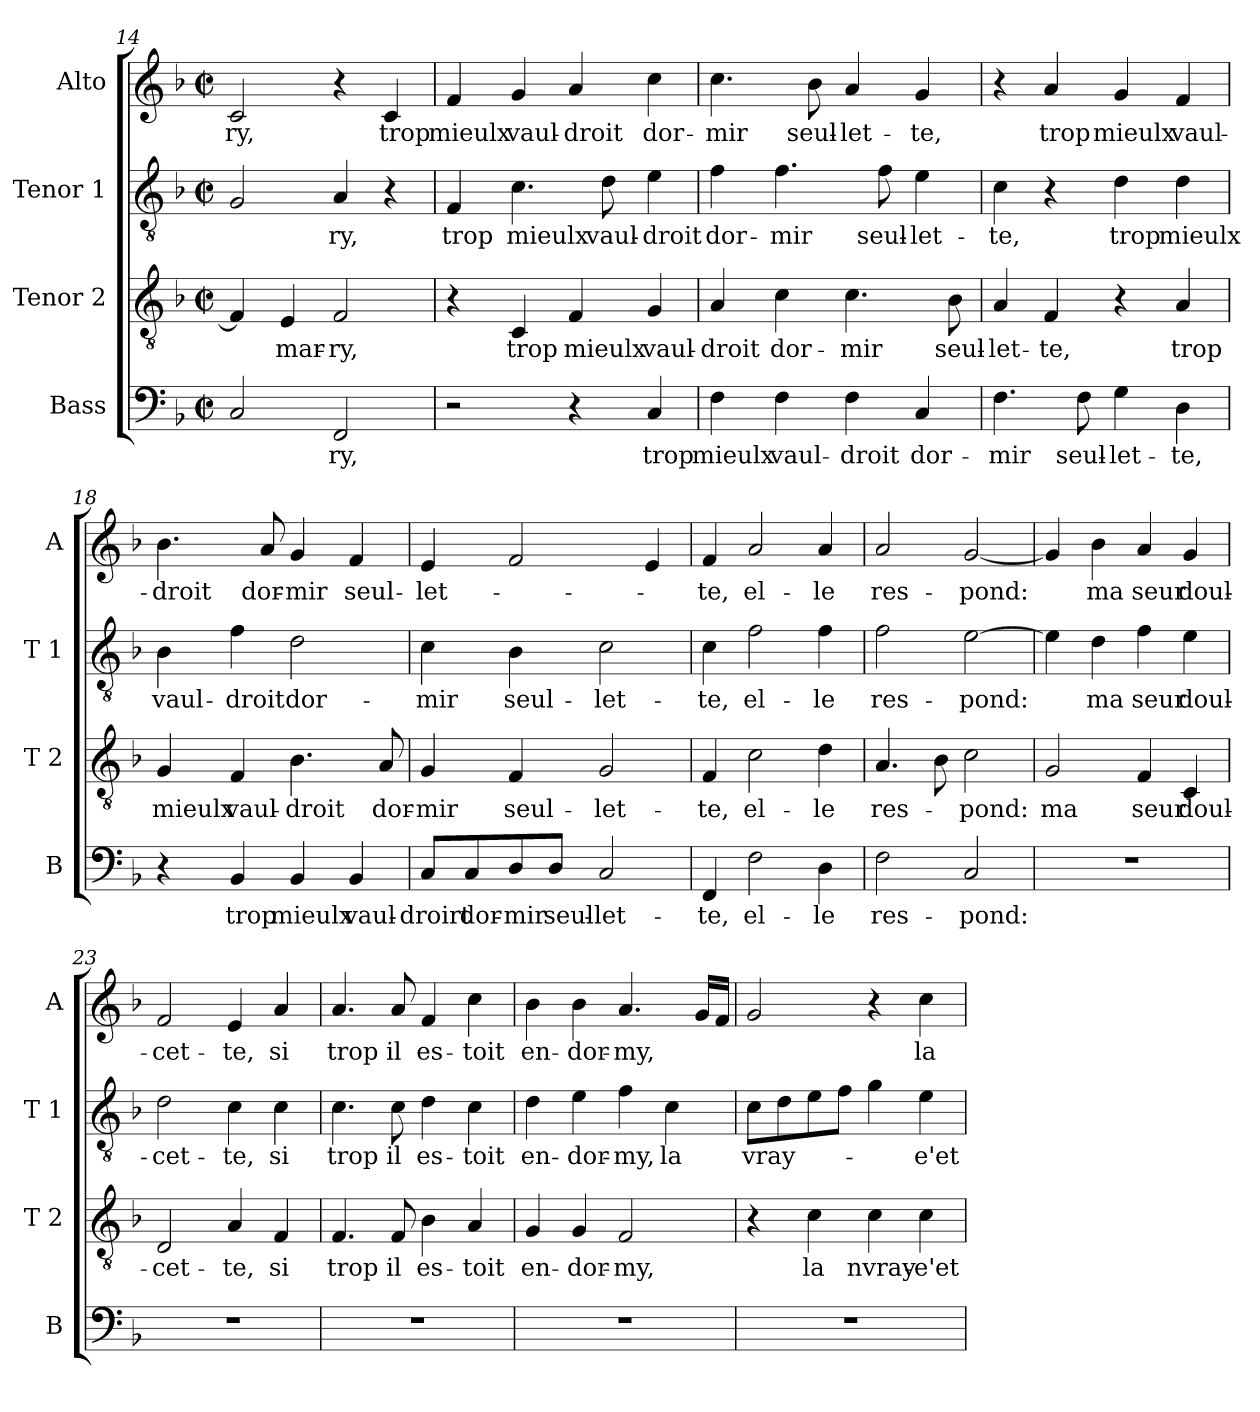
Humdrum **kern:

**kern	**text	**kern	**text	**kern	**text	**kern	**text
*part4	*part4	*part3	*part3	*part2	*part2	*part1	*part1
*staff4	*staff4	*staff3	*staff3	*staff2	*staff2	*staff1	*staff1
*I"Bass	*	*I"Tenor 2	*	*I"Tenor 1	*	*I"Alto	*
*I'B	*	*I'T 2	*	*I'T 1	*	*I'A	*
*clefF4	*	*clefGv2	*	*clefGv2	*	*clefG2	*
*k[b-]	*	*k[b-]	*	*k[b-]	*	*k[b-]	*
*F:	*	*F:	*	*F:	*	*F:	*
*M2/2	*	*M2/2	*	*M2/2	*	*M2/2	*
*met(c|)	*	*met(c|)	*	*met(c|)	*	*met(c|)	*
=14	=14	=14	=14	=14	=14	=14	=14
!	!	!	!	!	!	!	!LO:LY:b
2C/	.	4F/]	.	2G/	.	2c/	-ry,
!	!	!	!LO:LY:b	!	!	!	!
.	.	4E/	mar-	.	.	.	.
!	!LO:LY:b	!	!LO:LY:b	!	!LO:LY:b	!	!
2FF/	-ry,	2F/	-ry,	4A/	-ry,	4r	.
!	!	!	!	!	!	!	!LO:LY:b
.	.	.	.	4r	.	4c/	trop
!!LO:LB:g=z
=15	=15	=15	=15	=15	=15	=15	=15
!	!	!	!	!	!LO:LY:b	!	!LO:LY:b
2r	.	4r	.	4F/	trop	4f/	mieulx
!	!	!	!LO:LY:b	!	!LO:LY:b	!	!LO:LY:b
.	.	4C/	trop	4.c\	mieulx	4g/	vaul-
!	!	!	!LO:LY:b	!	!	!	!LO:LY:b
4r	.	4F/	mieulx	.	.	4a/	-droit
!	!	!	!	!	!LO:LY:b	!	!
.	.	.	.	8d\	vaul-	.	.
!	!LO:LY:b	!	!LO:LY:b	!	!LO:LY:b	!	!LO:LY:b
4C/	trop	4G/	vaul-	4e\	-droit	4cc\	dor-
=16	=16	=16	=16	=16	=16	=16	=16
!	!LO:LY:b	!	!LO:LY:b	!	!LO:LY:b	!	!LO:LY:b
4F\	mieulx	4A/	-droit	4f\	dor-	4.cc\	-mir
!	!LO:LY:b	!	!LO:LY:b	!	!LO:LY:b	!	!
4F\	vaul-	4c\	dor-	4.f\	-mir	.	.
!	!	!	!	!	!	!	!LO:LY:b
.	.	.	.	.	.	8b-\	seul-
!	!LO:LY:b	!	!LO:LY:b	!	!	!	!LO:LY:b
4F\	-droit	4.c\	-mir	.	.	4a/	-let-
!	!	!	!	!	!LO:LY:b	!	!
.	.	.	.	8f\	seul-	.	.
!	!LO:LY:b	!	!	!	!LO:LY:b	!	!LO:LY:b
4C/	dor-	.	.	4e\	-let-	4g/	-te,
!	!	!	!LO:LY:b	!	!	!	!
.	.	8B-\	seul-	.	.	.	.
=17	=17	=17	=17	=17	=17	=17	=17
!	!LO:LY:b	!	!LO:LY:b	!	!LO:LY:b	!	!
4.F\	-mir	4A/	-let-	4c\	-te,	4r	.
!	!	!	!LO:LY:b	!	!	!	!LO:LY:b
.	.	4F/	-te,	4r	.	4a/	trop
!	!LO:LY:b	!	!	!	!	!	!
8F\	seul-	.	.	.	.	.	.
!	!LO:LY:b	!	!	!	!LO:LY:b	!	!LO:LY:b
4G\	-let-	4r	.	4d\	trop	4g/	mieulx
!	!LO:LY:b	!	!LO:LY:b	!	!LO:LY:b	!	!LO:LY:b
4D\	-te,	4A/	trop	4d\	mieulx	4f/	vaul-
=18	=18	=18	=18	=18	=18	=18	=18
!	!	!	!LO:LY:b	!	!LO:LY:b	!	!LO:LY:b
4r	.	4G/	mieulx	4B-\	vaul-	4.b-\	-droit
!	!LO:LY:b	!	!LO:LY:b	!	!LO:LY:b	!	!
4BB-/	trop	4F/	vaul-	4f\	-droit	.	.
!	!	!	!	!	!	!	!LO:LY:b
.	.	.	.	.	.	8a/	dor-
!	!LO:LY:b	!	!LO:LY:b	!	!LO:LY:b	!	!LO:LY:b
4BB-/	mieulx	4.B-\	-droit	2d\	dor-	4g/	-mir
!	!LO:LY:b	!	!	!	!	!	!LO:LY:b
4BB-/	vaul-	.	.	.	.	4f/	seul-
!	!	!	!LO:LY:b	!	!	!	!
.	.	8A/	dor-	.	.	.	.
!!LO:LB:g=z
=19	=19	=19	=19	=19	=19	=19	=19
!	!LO:LY:b	!	!LO:LY:b	!	!LO:LY:b	!	!LO:LY:b
8C/L	-droirt	4G/	-mir	4c\	-mir	4e/	-let-
!	!LO:LY:b	!	!	!	!	!	!
8C/	dor-	.	.	.	.	.	.
!	!LO:LY:b	!	!LO:LY:b	!	!LO:LY:b	!	!
8D/	-mir	4F/	seul-	4B-\	seul-	2f/	.
!	!LO:LY:b	!	!	!	!	!	!
8D/J	seul-	.	.	.	.	.	.
!	!LO:LY:b	!	!LO:LY:b	!	!LO:LY:b	!	!
2C/	-let-	2G/	-let-	2c\	-let-	.	.
.	.	.	.	.	.	4e/	.
=20	=20	=20	=20	=20	=20	=20	=20
!	!LO:LY:b	!	!LO:LY:b	!	!LO:LY:b	!	!LO:LY:b
4FF/	-te,	4F/	-te,	4c\	-te,	4f/	-te,
!	!LO:LY:b	!	!LO:LY:b	!	!LO:LY:b	!	!LO:LY:b
2F\	el-	2c\	el-	2f\	el-	2a/	el-
!	!LO:LY:b	!	!LO:LY:b	!	!LO:LY:b	!	!LO:LY:b
4D\	-le	4d\	-le	4f\	-le	4a/	-le
=21	=21	=21	=21	=21	=21	=21	=21
!	!LO:LY:b	!	!LO:LY:b	!	!LO:LY:b	!	!LO:LY:b
2F\	res-	4.A/	res-	2f\	res-	2a/	res-
.	.	8B-\	.	.	.	.	.
!	!LO:LY:b	!	!LO:LY:b	!	!LO:LY:b	!	!LO:LY:b
2C/	-pond:	2c\	-pond:	[2e\	-pond:	[2g/	-pond:
=22	=22	=22	=22	=22	=22	=22	=22
!	!	!	!LO:LY:b	!	!	!	!
1r	.	2G/	ma	4e\]	.	4g/]	.
!	!	!	!	!	!LO:LY:b	!	!LO:LY:b
.	.	.	.	4d\	ma	4b-\	ma
!	!	!	!LO:LY:b	!	!LO:LY:b	!	!LO:LY:b
.	.	4F/	seur	4f\	seur	4a/	seur
!	!	!	!LO:LY:b	!	!LO:LY:b	!	!LO:LY:b
.	.	4C/	doul-	4e\	doul-	4g/	doul-
=23	=23	=23	=23	=23	=23	=23	=23
!	!	!	!LO:LY:b	!	!LO:LY:b	!	!LO:LY:b
1r	.	2D/	-cet-	2d\	-cet-	2f/	-cet-
!	!	!	!LO:LY:b	!	!LO:LY:b	!	!LO:LY:b
.	.	4A/	-te,	4c\	-te,	4e/	-te,
!	!	!	!LO:LY:b	!	!LO:LY:b	!	!LO:LY:b
.	.	4F/	si	4c\	si	4a/	si
!!LO:PB:g=z
=24	=24	=24	=24	=24	=24	=24	=24
!	!	!	!LO:LY:b	!	!LO:LY:b	!	!LO:LY:b
1r	.	4.F/	trop	4.c\	trop	4.a/	trop
!	!	!	!LO:LY:b	!	!LO:LY:b	!	!LO:LY:b
.	.	8F/	il	8c\	il	8a/	il
!	!	!	!LO:LY:b	!	!LO:LY:b	!	!LO:LY:b
.	.	4B-\	es-	4d\	es-	4f/	es-
!	!	!	!LO:LY:b	!	!LO:LY:b	!	!LO:LY:b
.	.	4A/	-toit	4c\	-toit	4cc\	-toit
=25	=25	=25	=25	=25	=25	=25	=25
!	!	!	!LO:LY:b	!	!LO:LY:b	!	!LO:LY:b
1r	.	4G/	en-	4d\	en-	4b-\	en-
!	!	!	!LO:LY:b	!	!LO:LY:b	!	!LO:LY:b
.	.	4G/	-dor-	4e\	-dor-	4b-\	-dor-
!	!	!	!LO:LY:b	!	!LO:LY:b	!	!LO:LY:b
.	.	2F/	-my,	4f\	-my,	4.a/	-my,
!	!	!	!	!	!LO:LY:b	!	!
.	.	.	.	4c\	la	.	.
.	.	.	.	.	.	16g/LL	.
.	.	.	.	.	.	16f/JJ	.
=26	=26	=26	=26	=26	=26	=26	=26
!	!	!	!	!	!LO:LY:b	!	!
1r	.	4r	.	8c\L	vray-	2g/	.
.	.	.	.	8d\	.	.	.
!	!	!	!LO:LY:b	!	!	!	!
.	.	4c\	la	8e\	.	.	.
.	.	.	.	8f\J	.	.	.
!	!	!	!LO:LY:b	!	!	!	!
.	.	4c\	nvray-	4g\	.	4r	.
!	!	!	!LO:LY:b	!	!LO:LY:b	!	!LO:LY:b
.	.	4c\	-e'et	4e\	-e'et	4cc\	la
=	=	=	=	=	=	=	=
*-	*-	*-	*-	*-	*-	*-	*-
